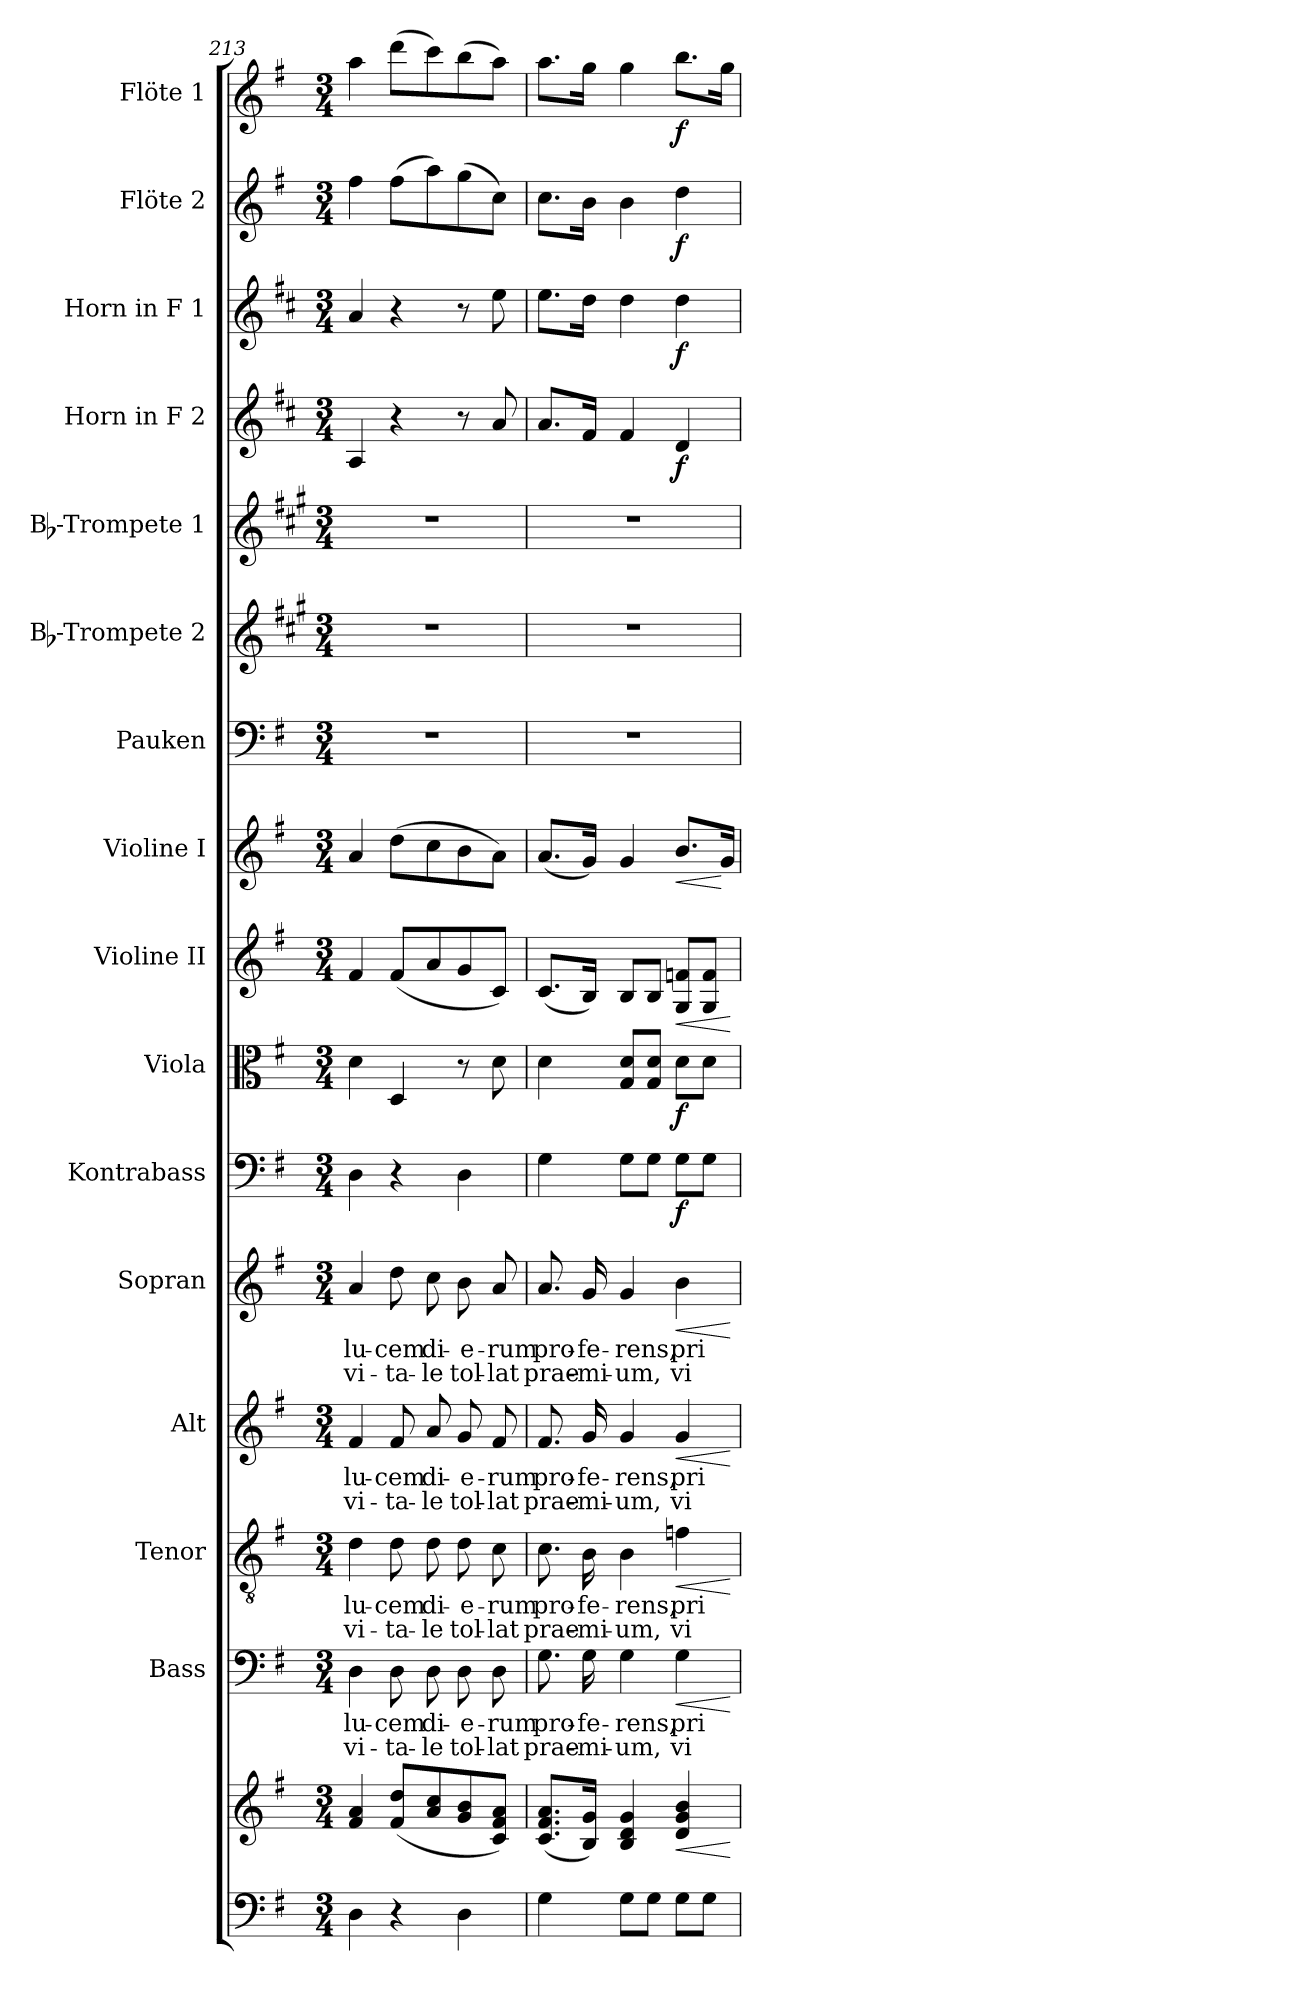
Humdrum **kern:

**kern	**kern	**dynam	**kern	**text	**text	**dynam	**kern	**text	**text	**dynam	**kern	**text	**text	**dynam	**kern	**text	**text	**dynam	**kern	**dynam	**kern	**dynam	**kern	**dynam	**kern	**dynam	**kern	**kern	**kern	**kern	**dynam	**kern	**dynam	**kern	**dynam	**kern	**dynam
*part16	*part16	*part16	*part15	*part15	*part15	*part15	*part14	*part14	*part14	*part14	*part13	*part13	*part13	*part13	*part12	*part12	*part12	*part12	*part11	*part11	*part10	*part10	*part9	*part9	*part8	*part8	*part7	*part6	*part5	*part4	*part4	*part3	*part3	*part2	*part2	*part1	*part1
*staff17	*staff16	*staff16/17	*staff15	*staff15	*staff15	*staff15	*staff14	*staff14	*staff14	*staff14	*staff13	*staff13	*staff13	*staff13	*staff12	*staff12	*staff12	*staff12	*staff11	*staff11	*staff10	*staff10	*staff9	*staff9	*staff8	*staff8	*staff7	*staff6	*staff5	*staff4	*staff4	*staff3	*staff3	*staff2	*staff2	*staff1	*staff1
*	*	*	*I"Bass	*	*	*	*I"Tenor	*	*	*	*I"Alt	*	*	*	*I"Sopran	*	*	*	*I"Kontrabass	*	*I"Viola	*	*I"Violine II	*	*I"Violine I	*	*I"Pauken	*I"Bb-Trompete 2	*I"Bb-Trompete 1	*I"Horn in F 2	*	*I"Horn in F 1	*	*I"Flöte 2	*	*I"Flöte 1	*
*	*	*	*I'B.	*	*	*	*I'T.	*	*	*	*I'A.	*	*	*	*I'S.	*	*	*	*I'Kb.	*	*I'Vla.	*	*I'Vl. II	*	*I'Vl. I	*	*I'Pk.	*I'Bb Trp. 2	*I'Bb Trp. 1	*	*	*	*	*I'Fl. 2	*	*I'Fl. 1	*
*clefF4	*clefG2	*	*clefF4	*	*	*	*clefGv2	*	*	*	*clefG2	*	*	*	*clefG2	*	*	*	*clefF4	*	*clefC3	*	*clefG2	*	*clefG2	*	*clefF4	*clefG2	*clefG2	*clefG2	*	*clefG2	*	*clefG2	*	*clefG2	*
*	*	*	*	*	*	*	*	*	*	*	*	*	*	*	*	*	*	*	*ITrd7c12	*	*	*	*	*	*	*	*	*ITrd1c2	*ITrd1c2	*ITrd4c7	*	*ITrd4c7	*	*	*	*	*
*k[f#]	*k[f#]	*	*k[f#]	*	*	*	*k[f#]	*	*	*	*k[f#]	*	*	*	*k[f#]	*	*	*	*k[f#]	*	*k[f#]	*	*k[f#]	*	*k[f#]	*	*k[f#]	*k[f#]	*k[f#]	*k[f#]	*	*k[f#]	*	*k[f#]	*	*k[f#]	*
*G:	*G:	*	*G:	*	*	*	*G:	*	*	*	*G:	*	*	*	*G:	*	*	*	*G:	*	*G:	*	*G:	*	*G:	*	*G:	*G:	*G:	*G:	*	*G:	*	*G:	*	*G:	*
*M3/4	*M3/4	*	*M3/4	*	*	*	*M3/4	*	*	*	*M3/4	*	*	*	*M3/4	*	*	*	*M3/4	*	*M3/4	*	*M3/4	*	*M3/4	*	*M3/4	*M3/4	*M3/4	*M3/4	*	*M3/4	*	*M3/4	*	*M3/4	*
=213	=213	=213	=213	=213	=213	=213	=213	=213	=213	=213	=213	=213	=213	=213	=213	=213	=213	=213	=213	=213	=213	=213	=213	=213	=213	=213	=213	=213	=213	=213	=213	=213	=213	=213	=213	=213	=213
!	!	!	!	!LO:LY:b	!LO:LY:b	!	!	!LO:LY:b	!LO:LY:b	!	!	!LO:LY:b	!LO:LY:b	!	!	!LO:LY:b	!LO:LY:b	!	!	!	!	!	!	!	!	!	!	!	!	!	!	!	!	!	!	!	!
4D\	4f#/ 4a/	.	4D\	lu-	vi-	.	4d\	lu-	vi-	.	4f#/	lu-	vi-	.	4a/	lu-	vi-	.	4DD\	.	4d\	.	4f#/	.	4a/	.	2.r	2.r	2.r	4D/	.	4d/	.	4ff#\	.	4aa\	.
!	!	!	!	!LO:LY:b	!LO:LY:b	!	!	!LO:LY:b	!LO:LY:b	!	!	!LO:LY:b	!LO:LY:b	!	!	!LO:LY:b	!LO:LY:b	!	!	!	!	!	!	!	!	!	!	!	!	!	!	!	!	!	!	!	!
4r	(<8f#/ 8dd/L	.	8D\	-cem	-ta-	.	8d\	-cem	-ta-	.	8f#/	-cem	-ta-	.	8dd\	-cem	-ta-	.	4r	.	4D/	.	(<8f#/L	.	(>8dd\L	.	.	.	.	4r	.	4r	.	(>8ff#\L	.	(>8ddd\L	.
!	!	!	!	!LO:LY:b	!LO:LY:b	!	!	!LO:LY:b	!LO:LY:b	!	!	!LO:LY:b	!LO:LY:b	!	!	!LO:LY:b	!LO:LY:b	!	!	!	!	!	!	!	!	!	!	!	!	!	!	!	!	!	!	!	!
.	8a/ 8cc/	.	8D\	di-	-le	.	8d\	di-	-le	.	8a/	di-	-le	.	8cc\	di-	-le	.	.	.	.	.	8a/	.	8cc\	.	.	.	.	.	.	.	.	8aa\)	.	8ccc\)	.
!	!	!	!	!LO:LY:b	!LO:LY:b	!	!	!LO:LY:b	!LO:LY:b	!	!	!LO:LY:b	!LO:LY:b	!	!	!LO:LY:b	!LO:LY:b	!	!	!	!	!	!	!	!	!	!	!	!	!	!	!	!	!	!	!	!
4D\	8g/ 8b/	.	8D\	-e-	tol-	.	8d\	-e-	tol-	.	8g/	-e-	tol-	.	8b\	-e-	tol-	.	4DD\	.	8r	.	8g/	.	8b\	.	.	.	.	8r	.	8r	.	(>8gg\	.	(>8bb\	.
!	!	!	!	!LO:LY:b	!LO:LY:b	!	!	!LO:LY:b	!LO:LY:b	!	!	!LO:LY:b	!LO:LY:b	!	!	!LO:LY:b	!LO:LY:b	!	!	!	!	!	!	!	!	!	!	!	!	!	!	!	!	!	!	!	!
.	8c/ 8f#/ 8a/J)	.	8D\	-rum	-lat	.	8c\	-rum	-lat	.	8f#/	-rum	-lat	.	8a/	-rum	-lat	.	.	.	8d\	.	8c/J)	.	8a\J)	.	.	.	.	8d/	.	8a\	.	8cc\J)	.	8aa\J)	.
!!LO:PB:g=z
=214	=214	=214	=214	=214	=214	=214	=214	=214	=214	=214	=214	=214	=214	=214	=214	=214	=214	=214	=214	=214	=214	=214	=214	=214	=214	=214	=214	=214	=214	=214	=214	=214	=214	=214	=214	=214	=214
!	!	!	!	!LO:LY:b	!LO:LY:b	!	!	!LO:LY:b	!LO:LY:b	!	!	!LO:LY:b	!LO:LY:b	!	!	!LO:LY:b	!LO:LY:b	!	!	!	!	!	!	!	!	!	!	!	!	!	!	!	!	!	!	!	!
4G\	(<8.c/ 8.f#/ 8.a/L	.	8.G\	pro-	prae-	.	8.c\	pro-	prae-	.	8.f#/	pro-	prae-	.	8.a/	pro-	prae-	.	4GG\	.	4d\	.	(<8.c/L	.	(<8.a/L	.	2.r	2.r	2.r	8.d/L	.	8.a\L	.	8.cc\L	.	8.aa\L	.
!	!	!	!	!LO:LY:b	!LO:LY:b	!	!	!LO:LY:b	!LO:LY:b	!	!	!LO:LY:b	!LO:LY:b	!	!	!LO:LY:b	!LO:LY:b	!	!	!	!	!	!	!	!	!	!	!	!	!	!	!	!	!	!	!	!
.	16B/ 16g/Jk)	.	16G\	-fe-	-mi-	.	16B\	-fe-	-mi-	.	16g/	-fe-	-mi-	.	16g/	-fe-	-mi-	.	.	.	.	.	16B/Jk)	.	16g/Jk)	.	.	.	.	16B/Jk	.	16g\Jk	.	16b\Jk	.	16gg\Jk	.
!	!	!	!	!LO:LY:b	!LO:LY:b	!	!	!LO:LY:b	!LO:LY:b	!	!	!LO:LY:b	!LO:LY:b	!	!	!LO:LY:b	!LO:LY:b	!	!	!	!	!	!	!	!	!	!	!	!	!	!	!	!	!	!	!	!
8G\L	4B/ 4d/ 4g/	.	4G\	-rens,	-um,	.	4B\	-rens,	-um,	.	4g/	-rens,	-um,	.	4g/	-rens,	-um,	.	8GG\L	.	8G/ 8d/L	.	8B/L	.	4g/	.	.	.	.	4B/	.	4g\	.	4b\	.	4gg\	.
8G\J	.	.	.	.	.	.	.	.	.	.	.	.	.	.	.	.	.	.	8GG\J	.	8G/ 8d/J	.	8B/J	.	.	.	.	.	.	.	.	.	.	.	.	.	.
!	!	!LO:HP:b	!	!LO:LY:b	!LO:LY:b	!LO:HP:b	!	!LO:LY:b	!LO:LY:b	!LO:HP:b	!	!LO:LY:b	!LO:LY:b	!LO:HP:b	!	!LO:LY:b	!LO:LY:b	!LO:HP:b	!	!LO:DY:b	!	!LO:DY:b	!	!LO:HP:b	!	!LO:HP:b	!	!	!	!	!LO:DY:b	!	!LO:DY:b	!	!LO:DY:b	!	!LO:DY:b
8G\L	4d/ 4g/ 4b/	<	4G\	pri-	vi-	<	4fn\	pri-	vi-	<	4g/	pri-	vi-	<	4b\	pri-	vi-	<	8GG\L	f	8d\L	f	8G/ 8fn/L	<	8.b/L	<	.	.	.	4G/	f	4g\	f	4dd\	f	8.bb\L	f
8G\J	.	.	.	.	.	.	.	.	.	.	.	.	.	.	.	.	.	.	8GG\J	.	8d\J	.	8G/ 8f/J	.	.	.	.	.	.	.	.	.	.	.	.	.	.
.	.	.	.	.	.	.	.	.	.	.	.	.	.	.	.	.	.	.	.	.	.	.	.	.	16g/Jk	[	.	.	.	.	.	.	.	.	.	16gg\Jk	.
.	.	[	.	.	.	[	.	.	.	[	.	.	.	[	.	.	.	[	.	.	.	.	.	[	.	.	.	.	.	.	.	.	.	.	.	.	.
=	=	=	=	=	=	=	=	=	=	=	=	=	=	=	=	=	=	=	=	=	=	=	=	=	=	=	=	=	=	=	=	=	=	=	=	=	=
*-	*-	*-	*-	*-	*-	*-	*-	*-	*-	*-	*-	*-	*-	*-	*-	*-	*-	*-	*-	*-	*-	*-	*-	*-	*-	*-	*-	*-	*-	*-	*-	*-	*-	*-	*-	*-	*-
